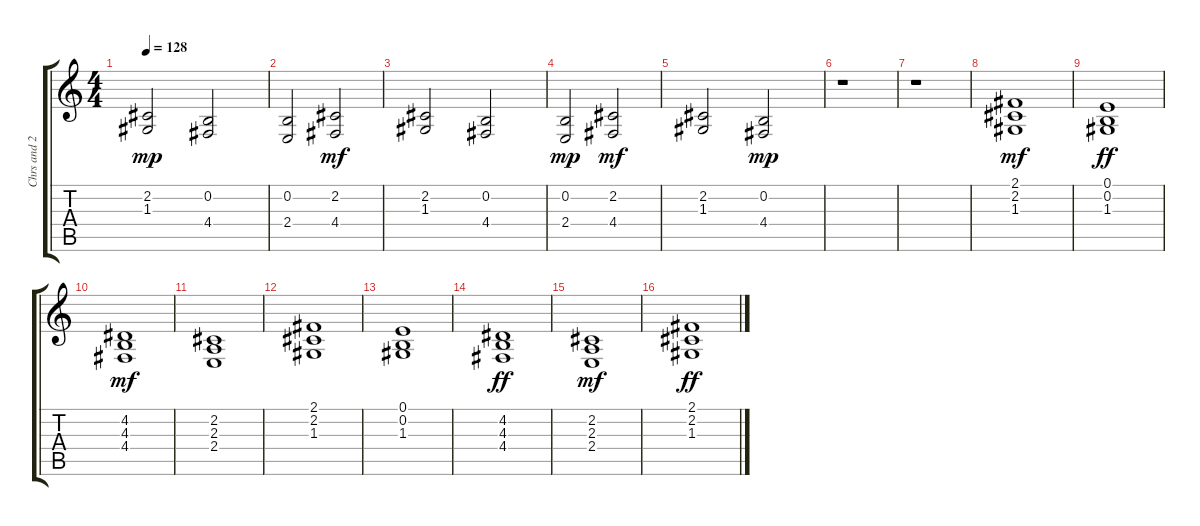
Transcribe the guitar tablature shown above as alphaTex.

\track ("Chrs and 2nd vers Vocal Background " "Chrs and 2") {instrument stringensemble2}
\staff {score tabs}
\tuning (E4 B3 G3 D3 A2 E2) {hide}
\ts (4 4)
\tempo 128
\clef g2
\ks c
(2.2 1.3).2{dy mp} (0.2 4.4).2 |
(0.2 2.4).2 (2.2 4.4).2{dy mf} |
(2.2 1.3).2 (0.2 4.4).2 |
(0.2 2.4).2{dy mp} (2.2 4.4).2{dy mf} |
(2.2 1.3).2 (0.2 4.4).2{dy mp} |
r.1 |
r.1 |
(2.1 2.2 1.3).1{dy mf} |
(0.1 0.2 1.3).1{dy ff} |
(4.2 4.3 4.4).1{dy mf} |
(2.2 2.3 2.4).1 |
(2.1 2.2 1.3).1 |
(0.1 0.2 1.3).1 |
(4.2 4.3 4.4).1{dy ff} |
(2.2 2.3 2.4).1{dy mf} |
(2.1 2.2 1.3).1{dy ff}
